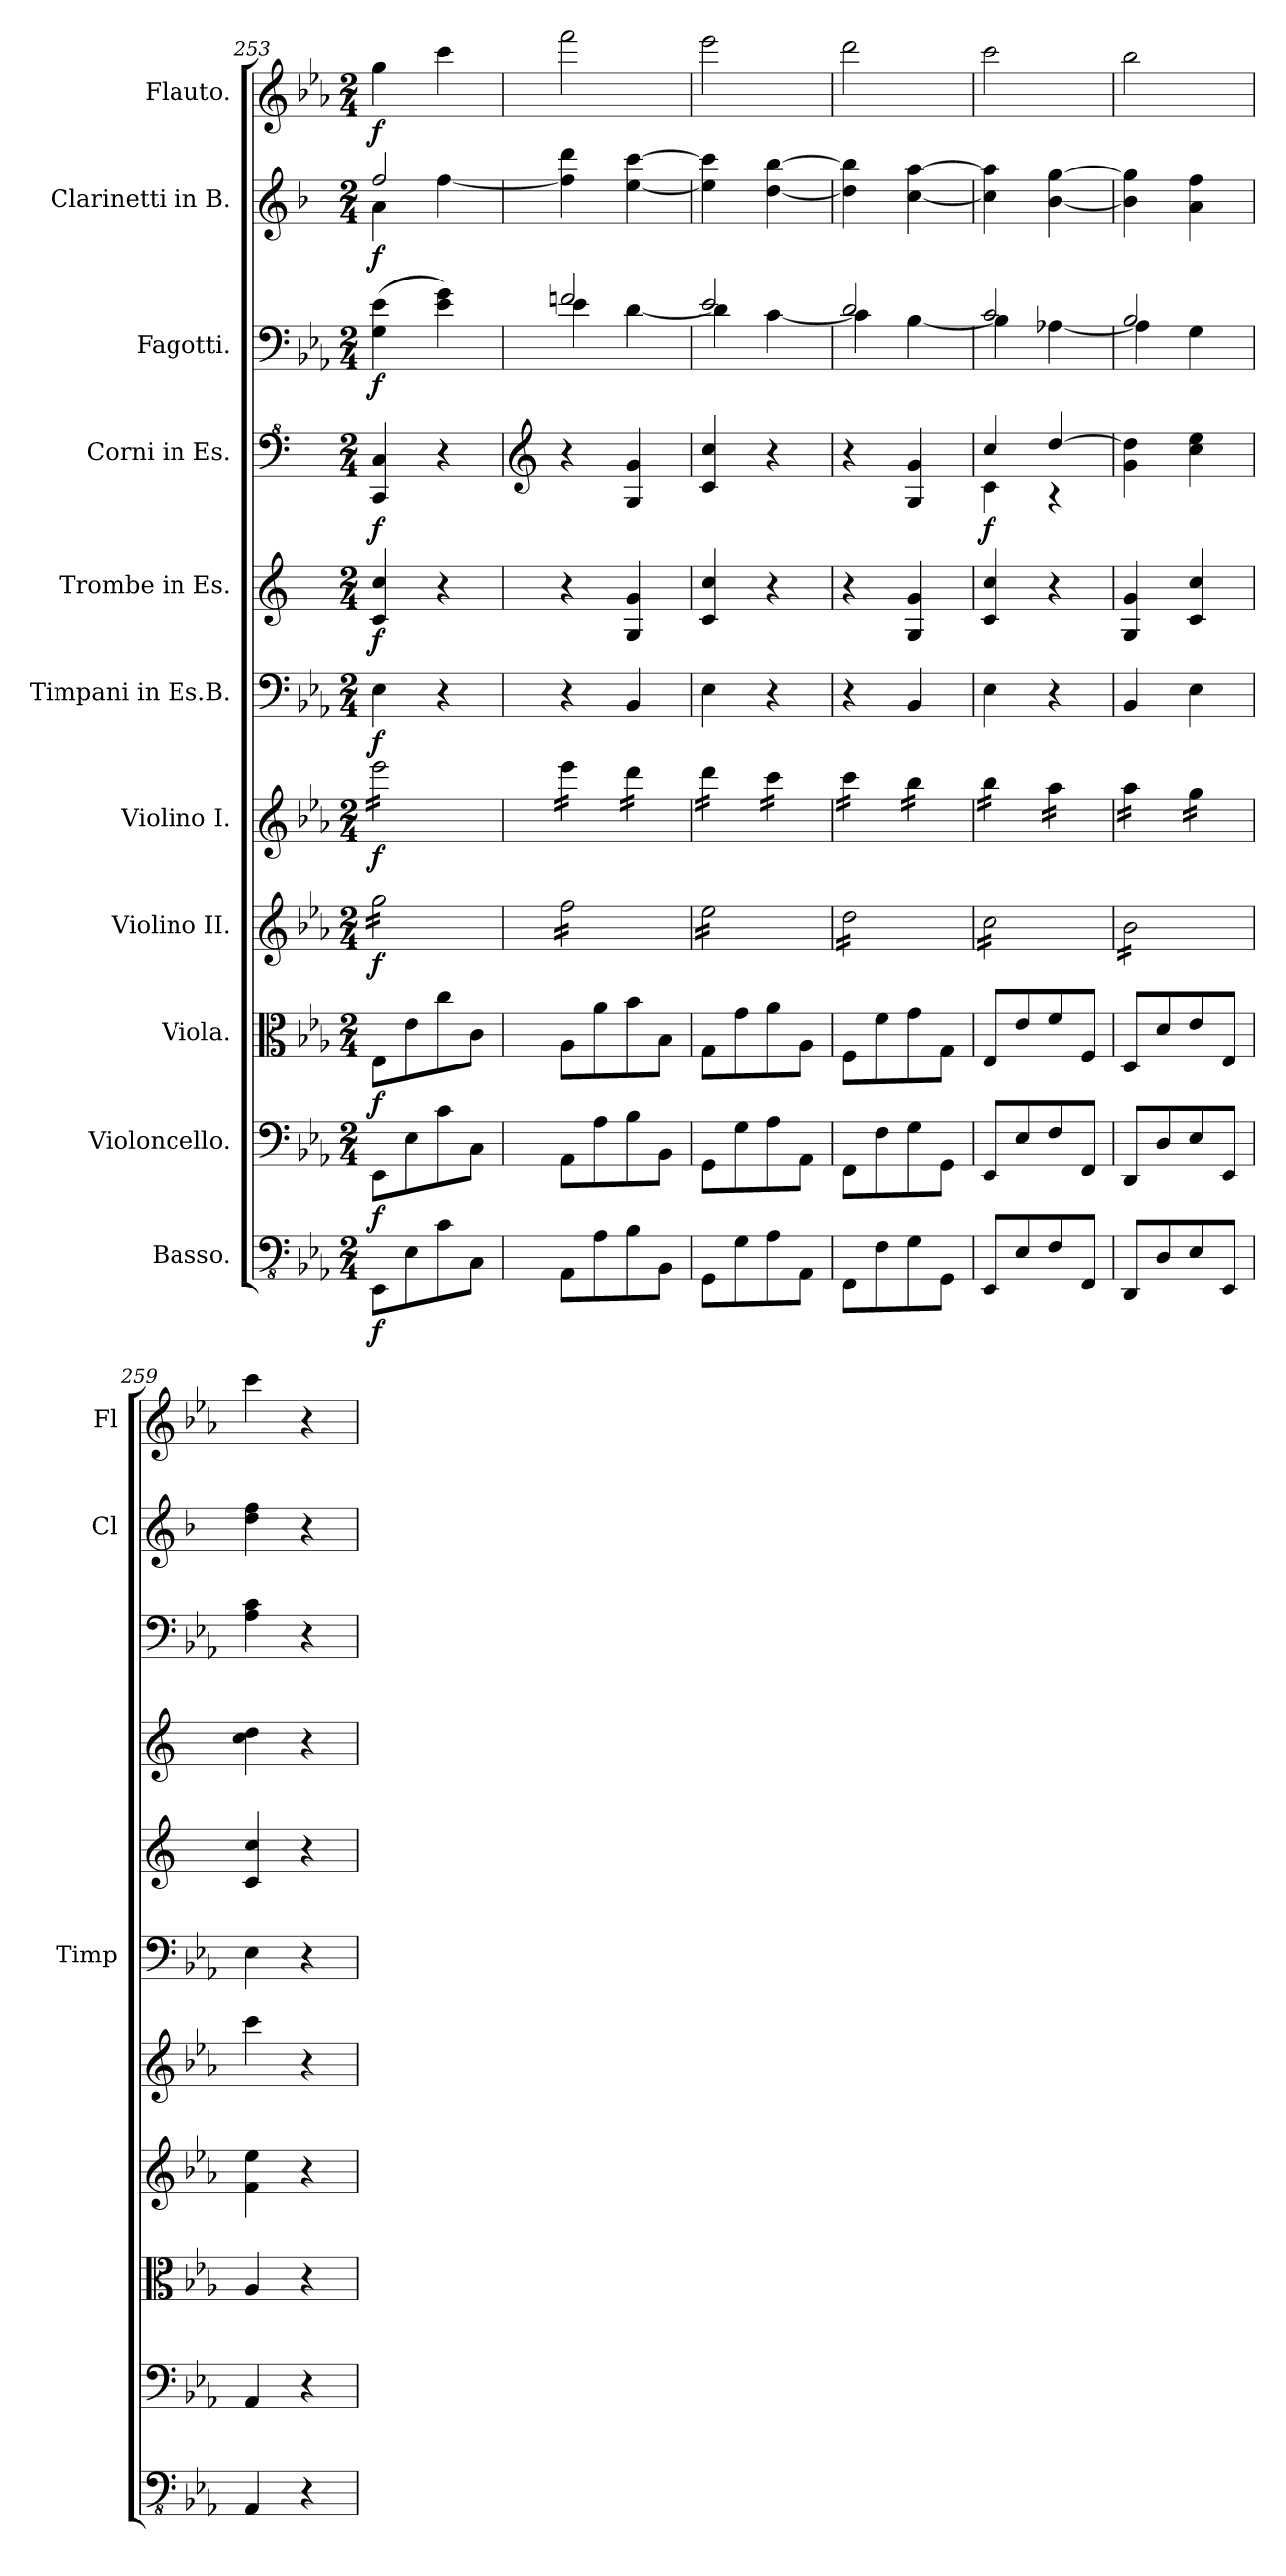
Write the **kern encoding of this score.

**kern	**dynam	**kern	**dynam	**kern	**dynam	**kern	**dynam	**kern	**dynam	**kern	**dynam	**kern	**dynam	**kern	**dynam	**kern	**dynam	**kern	**dynam	**kern	**dynam
*part11	*part11	*part10	*part10	*part9	*part9	*part8	*part8	*part7	*part7	*part6	*part6	*part5	*part5	*part4	*part4	*part3	*part3	*part2	*part2	*part1	*part1
*staff11	*staff11	*staff10	*staff10	*staff9	*staff9	*staff8	*staff8	*staff7	*staff7	*staff6	*staff6	*staff5	*staff5	*staff4	*staff4	*staff3	*staff3	*staff2	*staff2	*staff1	*staff1
*I"Basso.	*	*I"Violoncello.	*	*I"Viola.	*	*I"Violino II.	*	*I"Violino I.	*	*I"Timpani in Es.B.	*	*I"Trombe in Es.	*	*I"Corni in Es.	*	*I"Fagotti.	*	*I"Clarinetti in B.	*	*I"Flauto.	*
*	*	*	*	*	*	*	*	*	*	*I'Timp	*	*	*	*	*	*	*	*I'Cl	*	*I'Fl	*
*clefFv4	*	*clefF4	*	*clefC3	*	*clefG2	*	*clefG2	*	*clefF4	*	*clefG2	*	*clefF^4	*	*clefF4	*	*clefG2	*	*clefG2	*
*	*	*	*	*	*	*	*	*	*	*	*	*ITrd-2c-3	*	*ITrd5c9	*	*	*	*ITrd1c2	*	*	*
*k[b-e-a-]	*	*k[b-e-a-]	*	*k[b-e-a-]	*	*k[b-e-a-]	*	*k[b-e-a-]	*	*k[b-e-a-]	*	*k[b-e-a-]	*	*k[b-e-a-]	*	*k[b-e-a-]	*	*k[b-e-a-]	*	*k[b-e-a-]	*
*M2/4	*	*M2/4	*	*M2/4	*	*M2/4	*	*M2/4	*	*M2/4	*	*M2/4	*	*M2/4	*	*M2/4	*	*M2/4	*	*M2/4	*
=253	=253	=253	=253	=253	=253	=253	=253	=253	=253	=253	=253	=253	=253	=253	=253	=253	=253	=253	=253	=253	=253
*	*	*	*	*	*	*	*	*	*	*	*	*	*	*	*	*	*	*^	*	*	*
!	!LO:DY:b	!	!LO:DY:b	!	!LO:DY:b	!	!LO:DY:b	!	!LO:DY:b	!	!LO:DY:b	!	!LO:DY:b	!	!LO:DY:b	!	!LO:DY:b	!	!	!LO:DY:b	!	!LO:DY:b
*	*	*	*	*	*	*tremolo	*	*	*	*	*	*	*	*	*	*	*	*	*	*	*	*
*	*	*	*	*	*	*	*	*tremolo	*	*	*	*	*	*	*	*	*	*	*	*	*	*
8EEE-\L	f	8EE-\L	f	8E-\L	f	16gg\LL	f	16eee-\LL	f	4E-\	f	4e-/ 4ee-/	f	4EE-/ 4E-/	f	(>4G\ 4e-\	f	2ee-/	4g\	f	4gg\	f
.	.	.	.	.	.	16gg\	.	16eee-\	.	.	.	.	.	.	.	.	.	.	.	.	.	.
8EE-\	.	8E-\	.	8e-\	.	16gg\	.	16eee-\	.	.	.	.	.	.	.	.	.	.	.	.	.	.
.	.	.	.	.	.	16gg\	.	16eee-\	.	.	.	.	.	.	.	.	.	.	.	.	.	.
8C\	.	8c\	.	8cc\	.	16gg\	.	16eee-\	.	4r	.	4r	.	4r	.	4e-\ 4g\)	.	.	[4ee-\	.	4ccc\	.
.	.	.	.	.	.	16gg\	.	16eee-\	.	.	.	.	.	.	.	.	.	.	.	.	.	.
8CC\J	.	8C\J	.	8c\J	.	16gg\	.	16eee-\	.	.	.	.	.	.	.	.	.	.	.	.	.	.
.	.	.	.	.	.	16gg\JJ	.	16eee-\JJ	.	.	.	.	.	.	.	.	.	.	.	.	.	.
*	*	*	*	*	*	*	*	*	*	*	*	*	*	*	*	*	*	*v	*v	*	*	*
=254	=254	=254	=254	=254	=254	=254	=254	=254	=254	=254	=254	=254	=254	=254	=254	=254	=254	=254	=254	=254	=254
*	*	*	*	*	*	*	*	*	*	*	*	*	*	*clefG2	*	*	*	*	*	*	*
*	*	*	*	*	*	*	*	*	*	*	*	*	*	*	*	*^	*	*	*	*	*
8AAA-\L	.	8AA-\L	.	8A-\L	.	16ff\LL	.	16eee-\LL	.	4r	.	4r	.	4r	.	2fn/	4e-\	.	4ee-\] 4ccc\	.	2fff\	.
.	.	.	.	.	.	16ff\	.	16eee-\	.	.	.	.	.	.	.	.	.	.	.	.	.	.
8AA-\	.	8A-\	.	8a-\	.	16ff\	.	16eee-\	.	.	.	.	.	.	.	.	.	.	.	.	.	.
.	.	.	.	.	.	16ff\	.	16eee-\JJ	.	.	.	.	.	.	.	.	.	.	.	.	.	.
8BB-\	.	8B-\	.	8b-\	.	16ff\	.	16ddd\LL	.	4BB-/	.	4B-/ 4b-/	.	4BB-/ 4B-/	.	.	[4d\	.	[4dd\ [4bb-\	.	.	.
.	.	.	.	.	.	16ff\	.	16ddd\	.	.	.	.	.	.	.	.	.	.	.	.	.	.
8BBB-\J	.	8BB-\J	.	8B-\J	.	16ff\	.	16ddd\	.	.	.	.	.	.	.	.	.	.	.	.	.	.
.	.	.	.	.	.	16ff\JJ	.	16ddd\JJ	.	.	.	.	.	.	.	.	.	.	.	.	.	.
!!LO:LB:g=z
=255	=255	=255	=255	=255	=255	=255	=255	=255	=255	=255	=255	=255	=255	=255	=255	=255	=255	=255	=255	=255	=255	=255
8GGG\L	.	8GG\L	.	8G\L	.	16ee-\LL	.	16ddd\LL	.	4E-\	.	4e-/ 4ee-/	.	4E-/ 4e-/	.	2e-/	4d\]	.	4dd\] 4bb-\]	.	2eee-\	.
.	.	.	.	.	.	16ee-\	.	16ddd\	.	.	.	.	.	.	.	.	.	.	.	.	.	.
8GG\	.	8G\	.	8g\	.	16ee-\	.	16ddd\	.	.	.	.	.	.	.	.	.	.	.	.	.	.
.	.	.	.	.	.	16ee-\	.	16ddd\JJ	.	.	.	.	.	.	.	.	.	.	.	.	.	.
8AA-\	.	8A-\	.	8a-\	.	16ee-\	.	16ccc\LL	.	4r	.	4r	.	4r	.	.	[4c\	.	[4cc\ [4aa-\	.	.	.
.	.	.	.	.	.	16ee-\	.	16ccc\	.	.	.	.	.	.	.	.	.	.	.	.	.	.
8AAA-\J	.	8AA-\J	.	8A-\J	.	16ee-\	.	16ccc\	.	.	.	.	.	.	.	.	.	.	.	.	.	.
.	.	.	.	.	.	16ee-\JJ	.	16ccc\JJ	.	.	.	.	.	.	.	.	.	.	.	.	.	.
=256	=256	=256	=256	=256	=256	=256	=256	=256	=256	=256	=256	=256	=256	=256	=256	=256	=256	=256	=256	=256	=256	=256
8FFF\L	.	8FF\L	.	8F\L	.	16dd\LL	.	16ccc\LL	.	4r	.	4r	.	4r	.	2d/	4c\]	.	4cc\] 4aa-\]	.	2ddd\	.
.	.	.	.	.	.	16dd\	.	16ccc\	.	.	.	.	.	.	.	.	.	.	.	.	.	.
8FF\	.	8F\	.	8f\	.	16dd\	.	16ccc\	.	.	.	.	.	.	.	.	.	.	.	.	.	.
.	.	.	.	.	.	16dd\	.	16ccc\JJ	.	.	.	.	.	.	.	.	.	.	.	.	.	.
8GG\	.	8G\	.	8g\	.	16dd\	.	16bb-\LL	.	4BB-/	.	4B-/ 4b-/	.	4BB-/ 4B-/	.	.	[4B-\	.	[4b-\ [4gg\	.	.	.
.	.	.	.	.	.	16dd\	.	16bb-\	.	.	.	.	.	.	.	.	.	.	.	.	.	.
8GGG\J	.	8GG\J	.	8G\J	.	16dd\	.	16bb-\	.	.	.	.	.	.	.	.	.	.	.	.	.	.
.	.	.	.	.	.	16dd\JJ	.	16bb-\JJ	.	.	.	.	.	.	.	.	.	.	.	.	.	.
=257	=257	=257	=257	=257	=257	=257	=257	=257	=257	=257	=257	=257	=257	=257	=257	=257	=257	=257	=257	=257	=257	=257
*	*	*	*	*	*	*	*	*	*	*	*	*	*	*^	*	*	*	*	*	*	*	*
!	!	!	!	!	!	!	!	!	!	!	!	!	!	!	!	!LO:DY:b	!	!	!	!	!	!	!
8EEE-/L	.	8EE-/L	.	8E-/L	.	16cc\LL	.	16bb-\LL	.	4E-\	.	4e-/ 4ee-/	.	4e-/	4E-\	f	2c/	4B-\]	.	4b-\] 4gg\]	.	2ccc\	.
.	.	.	.	.	.	16cc\	.	16bb-\	.	.	.	.	.	.	.	.	.	.	.	.	.	.	.
8EE-/	.	8E-/	.	8e-/	.	16cc\	.	16bb-\	.	.	.	.	.	.	.	.	.	.	.	.	.	.	.
.	.	.	.	.	.	16cc\	.	16bb-\JJ	.	.	.	.	.	.	.	.	.	.	.	.	.	.	.
8FF/	.	8F/	.	8f/	.	16cc\	.	16aa-\LL	.	4r	.	4r	.	[4f/	4r	.	.	[4A-X\	.	[4a-\ [4ff\	.	.	.
.	.	.	.	.	.	16cc\	.	16aa-\	.	.	.	.	.	.	.	.	.	.	.	.	.	.	.
8FFF/J	.	8FF/J	.	8F/J	.	16cc\	.	16aa-\	.	.	.	.	.	.	.	.	.	.	.	.	.	.	.
.	.	.	.	.	.	16cc\JJ	.	16aa-\JJ	.	.	.	.	.	.	.	.	.	.	.	.	.	.	.
*	*	*	*	*	*	*	*	*	*	*	*	*	*	*v	*v	*	*	*	*	*	*	*	*
=258	=258	=258	=258	=258	=258	=258	=258	=258	=258	=258	=258	=258	=258	=258	=258	=258	=258	=258	=258	=258	=258	=258
8DDD/L	.	8DD/L	.	8D/L	.	16b-\LL	.	16aa-\LL	.	4BB-/	.	4B-/ 4b-/	.	4B-\ 4f\]	.	2B-/	4A-\]	.	4a-\] 4ff\]	.	2bb-\	.
.	.	.	.	.	.	16b-\	.	16aa-\	.	.	.	.	.	.	.	.	.	.	.	.	.	.
8DD/	.	8D/	.	8d/	.	16b-\	.	16aa-\	.	.	.	.	.	.	.	.	.	.	.	.	.	.
.	.	.	.	.	.	16b-\	.	16aa-\JJ	.	.	.	.	.	.	.	.	.	.	.	.	.	.
8EE-/	.	8E-/	.	8e-/	.	16b-\	.	16gg\LL	.	4E-\	.	4e-/ 4ee-/	.	4e-\ 4g\	.	.	4G\	.	4g\ 4ee-\	.	.	.
.	.	.	.	.	.	16b-\	.	16gg\	.	.	.	.	.	.	.	.	.	.	.	.	.	.
8EEE-/J	.	8EE-/J	.	8E-/J	.	16b-\	.	16gg\	.	.	.	.	.	.	.	.	.	.	.	.	.	.
.	.	.	.	.	.	16b-\JJ	.	16gg\JJ	.	.	.	.	.	.	.	.	.	.	.	.	.	.
*	*	*	*	*	*	*	*	*Xtremolo	*	*	*	*	*	*	*	*	*	*	*	*	*	*
*	*	*	*	*	*	*Xtremolo	*	*	*	*	*	*	*	*	*	*	*	*	*	*	*	*
*	*	*	*	*	*	*	*	*	*	*	*	*	*	*	*	*v	*v	*	*	*	*	*
=259	=259	=259	=259	=259	=259	=259	=259	=259	=259	=259	=259	=259	=259	=259	=259	=259	=259	=259	=259	=259	=259
4AAA-/	.	4AA-/	.	4A-/	.	4f\ 4ee-\	.	4ccc\	.	4E-\	.	4e-/ 4ee-/	.	4e-\ 4f\	.	4A-\ 4c\	.	4cc\ 4ee-\	.	4ccc\	.
4r	.	4r	.	4r	.	4r	.	4r	.	4r	.	4r	.	4r	.	4r	.	4r	.	4r	.
=	=	=	=	=	=	=	=	=	=	=	=	=	=	=	=	=	=	=	=	=	=
*-	*-	*-	*-	*-	*-	*-	*-	*-	*-	*-	*-	*-	*-	*-	*-	*-	*-	*-	*-	*-	*-
